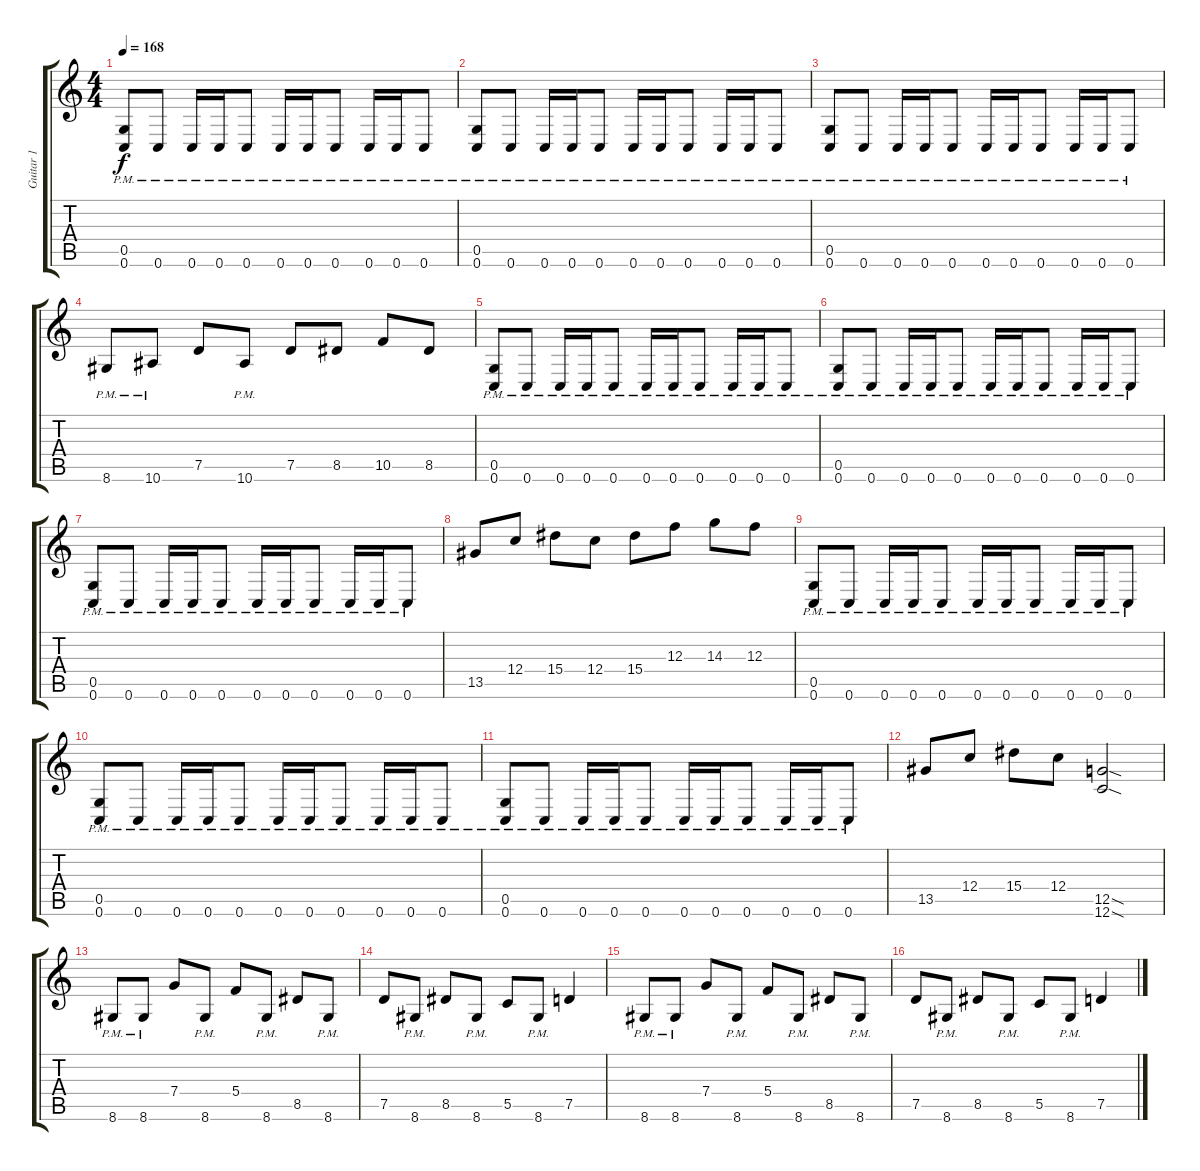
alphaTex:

\track ("Guitar 1" "Guitar 1") {instrument distortionguitar}
\staff {score tabs}
\tuning (D4 A3 F3 C3 G2 C2) {hide}
\ts (4 4)
\tempo 168
\clef g2
\ks c
(0.5{pm} 0.6{pm}).8{dy f} 0.6{pm}.8 0.6{pm}.16 0.6{pm}.16 0.6{pm}.8 0.6{pm}.16 0.6{pm}.16 0.6{pm}.8 0.6{pm}.16 0.6{pm}.16 0.6{pm}.8 |
(0.5{pm} 0.6{pm}).8 0.6{pm}.8 0.6{pm}.16 0.6{pm}.16 0.6{pm}.8 0.6{pm}.16 0.6{pm}.16 0.6{pm}.8 0.6{pm}.16 0.6{pm}.16 0.6{pm}.8 |
(0.5{pm} 0.6{pm}).8 0.6{pm}.8 0.6{pm}.16 0.6{pm}.16 0.6{pm}.8 0.6{pm}.16 0.6{pm}.16 0.6{pm}.8 0.6{pm}.16 0.6{pm}.16 0.6{pm}.8 |
8.6{pm}.8 10.6{pm}.8 7.5.8 10.6{pm}.8 7.5.8 8.5.8 10.5.8 8.5.8 |
(0.5{pm} 0.6{pm}).8 0.6{pm}.8 0.6{pm}.16 0.6{pm}.16 0.6{pm}.8 0.6{pm}.16 0.6{pm}.16 0.6{pm}.8 0.6{pm}.16 0.6{pm}.16 0.6{pm}.8 |
(0.5{pm} 0.6{pm}).8 0.6{pm}.8 0.6{pm}.16 0.6{pm}.16 0.6{pm}.8 0.6{pm}.16 0.6{pm}.16 0.6{pm}.8 0.6{pm}.16 0.6{pm}.16 0.6{pm}.8 |
(0.5{pm} 0.6{pm}).8 0.6{pm}.8 0.6{pm}.16 0.6{pm}.16 0.6{pm}.8 0.6{pm}.16 0.6{pm}.16 0.6{pm}.8 0.6{pm}.16 0.6{pm}.16 0.6{pm}.8 |
13.5.8 12.4.8 15.4.8 12.4.8 15.4.8 12.3.8 14.3.8 12.3.8 |
(0.5{pm} 0.6{pm}).8 0.6{pm}.8 0.6{pm}.16 0.6{pm}.16 0.6{pm}.8 0.6{pm}.16 0.6{pm}.16 0.6{pm}.8 0.6{pm}.16 0.6{pm}.16 0.6{pm}.8 |
(0.5{pm} 0.6{pm}).8 0.6{pm}.8 0.6{pm}.16 0.6{pm}.16 0.6{pm}.8 0.6{pm}.16 0.6{pm}.16 0.6{pm}.8 0.6{pm}.16 0.6{pm}.16 0.6{pm}.8 |
(0.5{pm} 0.6{pm}).8 0.6{pm}.8 0.6{pm}.16 0.6{pm}.16 0.6{pm}.8 0.6{pm}.16 0.6{pm}.16 0.6{pm}.8 0.6{pm}.16 0.6{pm}.16 0.6{pm}.8 |
13.5.8 12.4.8 15.4.8 12.4.8 (12.5{sod} 12.6{sod}).2 |
8.6{pm}.8{balance 12} 8.6{pm}.8 7.4.8 8.6{pm}.8 5.4.8 8.6{pm}.8 8.5.8 8.6{pm}.8 |
7.5.8 8.6{pm}.8 8.5.8 8.6{pm}.8 5.5.8 8.6{pm}.8 7.5.4 |
8.6{pm}.8 8.6{pm}.8 7.4.8 8.6{pm}.8 5.4.8 8.6{pm}.8 8.5.8 8.6{pm}.8 |
7.5.8 8.6{pm}.8 8.5.8 8.6{pm}.8 5.5.8 8.6{pm}.8 7.5.4
